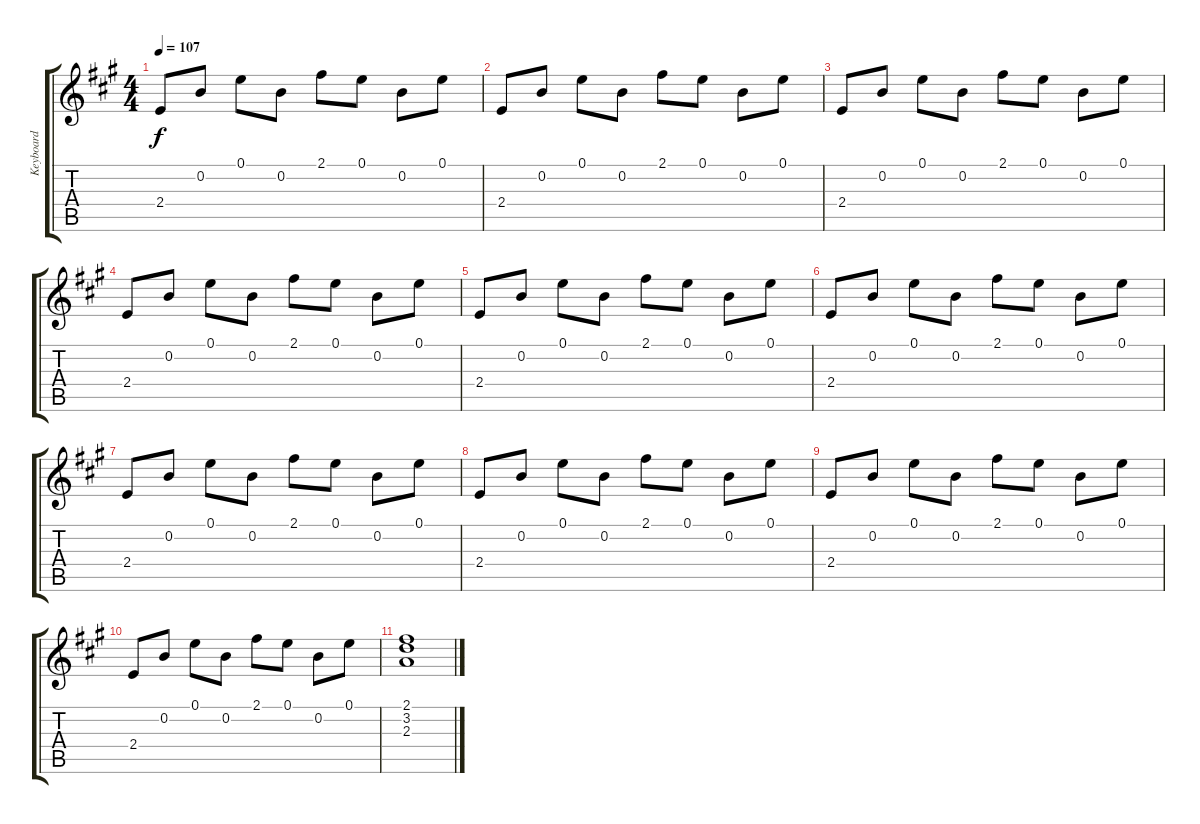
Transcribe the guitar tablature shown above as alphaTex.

\track ("Keyboard" "Keyboard") {instrument stringensemble1}
\staff {score tabs}
\tuning (E5 B4 G4 D4 A3 E3) {hide}
\ts (4 4)
\tempo 107
\clef g2
\ks a
2.4.8{dy f} 0.2.8 0.1.8 0.2.8 2.1.8 0.1.8 0.2.8 0.1.8 |
2.4.8 0.2.8 0.1.8 0.2.8 2.1.8 0.1.8 0.2.8 0.1.8 |
2.4.8 0.2.8 0.1.8 0.2.8 2.1.8 0.1.8 0.2.8 0.1.8 |
2.4.8 0.2.8 0.1.8 0.2.8 2.1.8 0.1.8 0.2.8 0.1.8 |
2.4.8 0.2.8 0.1.8 0.2.8 2.1.8 0.1.8 0.2.8 0.1.8 |
2.4.8 0.2.8 0.1.8 0.2.8 2.1.8 0.1.8 0.2.8 0.1.8 |
2.4.8 0.2.8 0.1.8 0.2.8 2.1.8 0.1.8 0.2.8 0.1.8 |
2.4.8 0.2.8 0.1.8 0.2.8 2.1.8 0.1.8 0.2.8 0.1.8 |
2.4.8 0.2.8 0.1.8 0.2.8 2.1.8 0.1.8 0.2.8 0.1.8 |
2.4.8 0.2.8 0.1.8 0.2.8 2.1.8 0.1.8 0.2.8 0.1.8 |
(2.1 3.2 2.3).1
